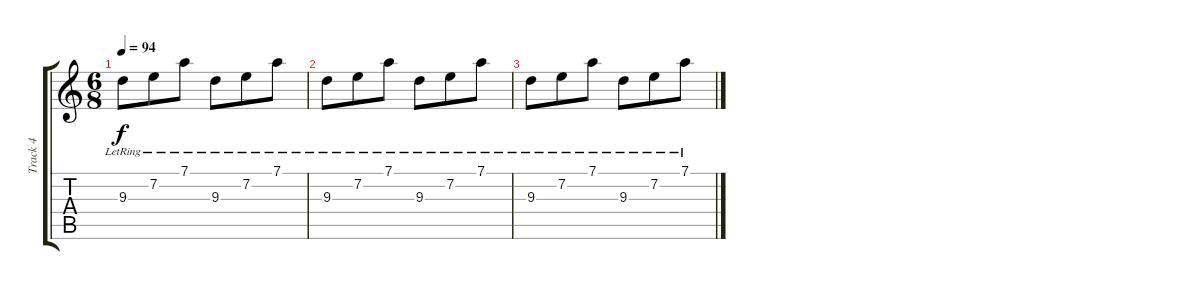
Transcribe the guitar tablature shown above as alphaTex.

\track ("Track 4" "Track 4") {instrument electricguitarclean}
\staff {score tabs}
\tuning (D4 A3 F3 C3 G2 C2) {hide}
\ts (6 8)
\tempo 94
\clef g2
\ks c
9.3{lr}.8{dy f} 7.2{lr}.8 7.1{lr}.8 9.3{lr}.8 7.2{lr}.8 7.1{lr}.8 |
9.3{lr}.8 7.2{lr}.8 7.1{lr}.8 9.3{lr}.8 7.2{lr}.8 7.1{lr}.8 |
9.3{lr}.8 7.2{lr}.8 7.1{lr}.8 9.3{lr}.8 7.2{lr}.8 7.1{lr}.8
